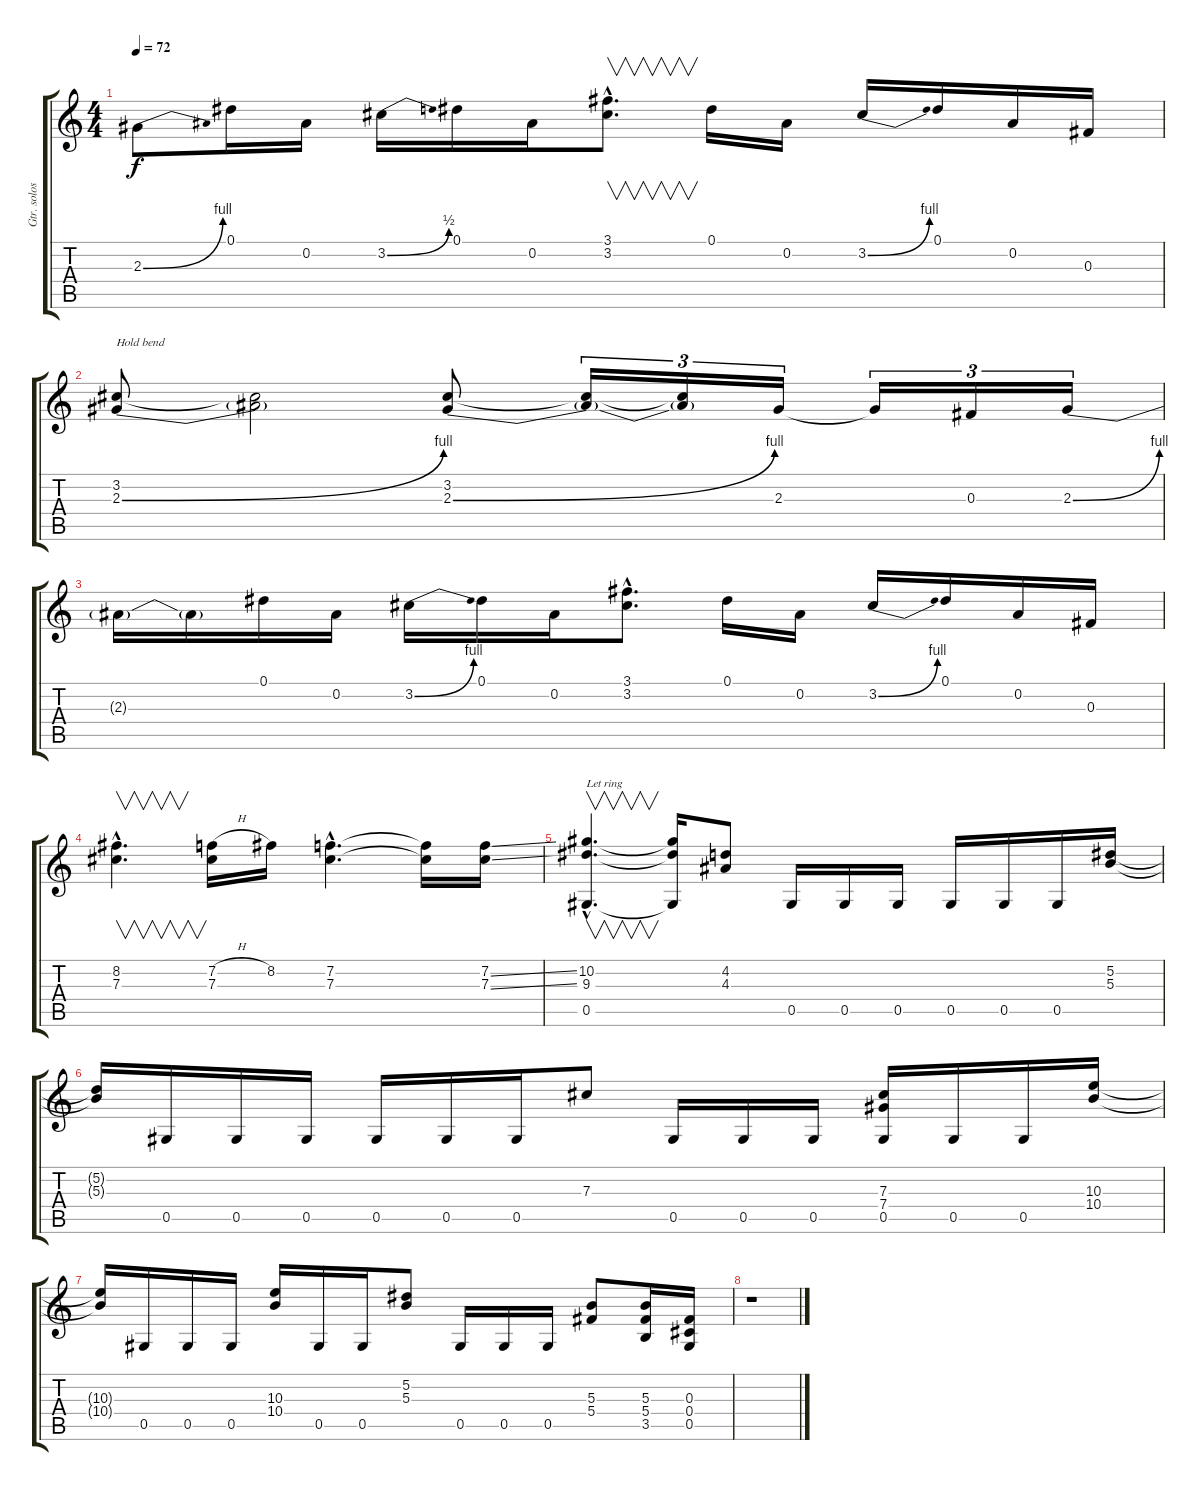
\track ("Gtr. solos" "Gtr. solos") {instrument overdrivenguitar}
\staff {score tabs}
\tuning (Eb4 Bb3 Gb3 Db3 Ab2 Eb2) {hide}
\ts (4 4)
\tempo 72
\clef g2
\ks c
2.3{be (bend 0 0 60 4)}.8{dy f} 0.1.16 0.2.16 3.2{be (bend 0 0 60 2)}.16 0.1.16 0.2.16 (3.1{hac} 3.2{hac}).8{v d} 0.1.16 0.2.16 3.2{be (bend 0 0 60 4)}.16 0.1.16 0.2.16 0.3.16 |
(3.2 2.3{be (bend 0 0 60 4)}).8{txt "Hold bend"} (3.2{t} 2.3{t}).2 (3.2 2.3{be (bend 0 0 60 4)}).8 (3.2{t} 2.3{t}).16{tu (3 2)} (3.2{t} 2.3{t}).16{tu (3 2)} 2.3.16{tu (3 2)} 2.3{t}.16{tu (3 2)} 0.3.16{tu (3 2)} 2.3{be (bend 0 0 60 4)}.16{tu (3 2)} |
2.3{t}.16 2.3{t}.16 0.1.16 0.2.16 3.2{be (bend 0 0 60 4)}.16 0.1.16 0.2.16 (3.1{hac} 3.2{hac}).8{d} 0.1.16 0.2.16 3.2{be (bend 0 0 60 4)}.16 0.1.16 0.2.16 0.3.16 |
(8.2{hac} 7.3{hac}).4{v d} (7.2{h} 7.3).16 8.2.16 (7.2{hac} 7.3{hac}).4{d} (7.2{t} 7.3{t}).16 (7.2{ss} 7.3{ss}).16 |
(10.2{hac} 9.3{hac} 0.5{hac}).4{v d txt "Let ring"} (10.2{t} 9.3{t} 0.5{t}).16 (4.2 4.3).8 0.5.16 0.5.16 0.5.16 0.5.16 0.5.16 0.5.16 (5.2 5.3).16 |
(5.2{t} 5.3{t}).16 0.5.16 0.5.16 0.5.16 0.5.16 0.5.16 0.5.16 7.3.8 0.5.16 0.5.16 0.5.16 (7.3 7.4 0.5).16 0.5.16 0.5.16 (10.3 10.4).16 |
(10.3{t} 10.4{t}).16 0.5.16 0.5.16 0.5.16 (10.3 10.4).16 0.5.16 0.5.16 (5.2 5.3).8 0.5.16 0.5.16 0.5.16 (5.3 5.4).8 (5.3 5.4 3.5).16 (0.3 0.4 0.5).16 |
r.1
